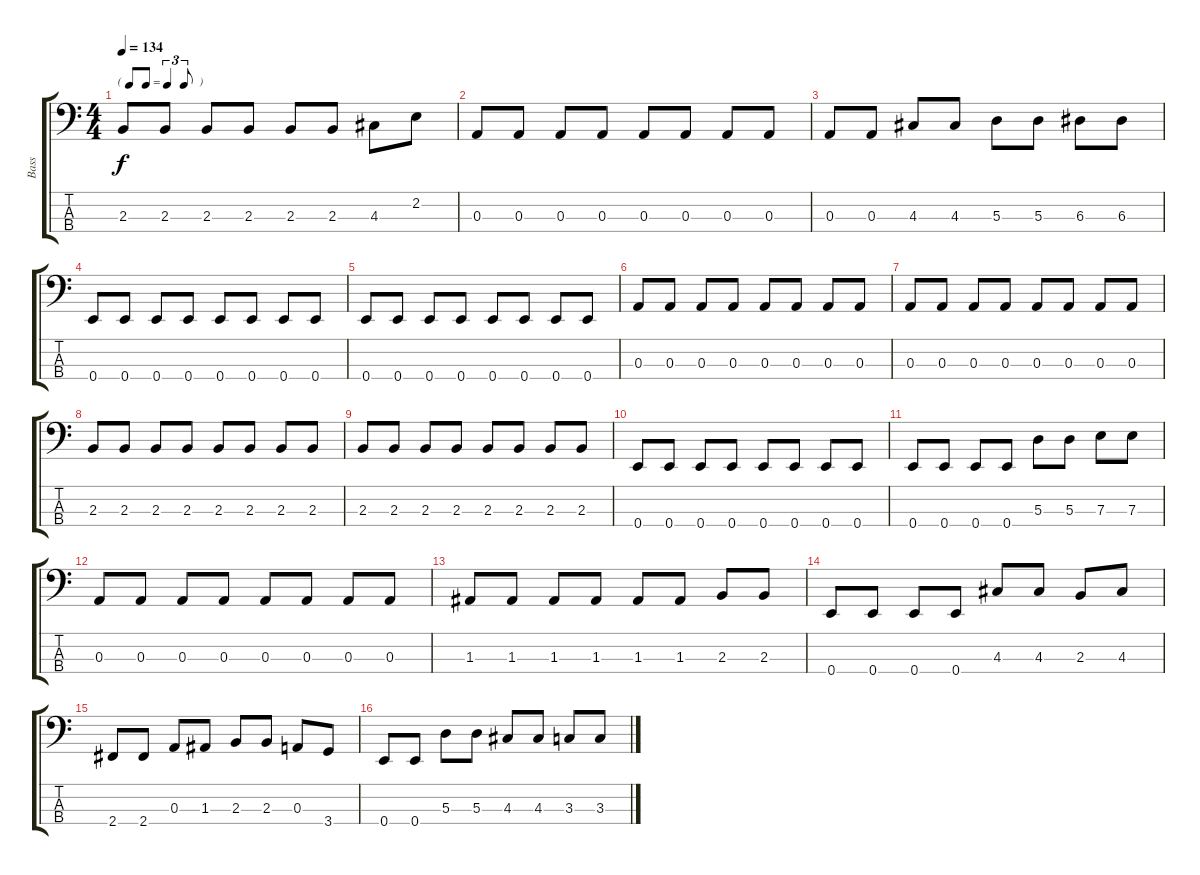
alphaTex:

\track ("Bass" "Bass") {instrument electricbassfinger}
\staff {score tabs}
\tuning (G2 D2 A1 E1) {hide}
\ts (4 4)
\tf triplet8th
\tempo 134
\clef f4
\ks c
2.3.8{dy f} 2.3.8 2.3.8 2.3.8 2.3.8 2.3.8 4.3.8 2.2.8 |
0.3.8 0.3.8 0.3.8 0.3.8 0.3.8 0.3.8 0.3.8 0.3.8 |
0.3.8 0.3.8 4.3.8 4.3.8 5.3.8 5.3.8 6.3.8 6.3.8 |
0.4.8 0.4.8 0.4.8 0.4.8 0.4.8 0.4.8 0.4.8 0.4.8 |
0.4.8 0.4.8 0.4.8 0.4.8 0.4.8 0.4.8 0.4.8 0.4.8 |
0.3.8 0.3.8 0.3.8 0.3.8 0.3.8 0.3.8 0.3.8 0.3.8 |
0.3.8 0.3.8 0.3.8 0.3.8 0.3.8 0.3.8 0.3.8 0.3.8 |
2.3.8 2.3.8 2.3.8 2.3.8 2.3.8 2.3.8 2.3.8 2.3.8 |
2.3.8 2.3.8 2.3.8 2.3.8 2.3.8 2.3.8 2.3.8 2.3.8 |
0.4.8 0.4.8 0.4.8 0.4.8 0.4.8 0.4.8 0.4.8 0.4.8 |
0.4.8 0.4.8 0.4.8 0.4.8 5.3.8 5.3.8 7.3.8 7.3.8 |
0.3.8 0.3.8 0.3.8 0.3.8 0.3.8 0.3.8 0.3.8 0.3.8 |
1.3.8 1.3.8 1.3.8 1.3.8 1.3.8 1.3.8 2.3.8 2.3.8 |
0.4.8 0.4.8 0.4.8 0.4.8 4.3.8 4.3.8 2.3.8 4.3.8 |
2.4.8 2.4.8 0.3.8 1.3.8 2.3.8 2.3.8 0.3.8 3.4.8 |
0.4.8 0.4.8 5.3.8 5.3.8 4.3.8 4.3.8 3.3.8 3.3.8
